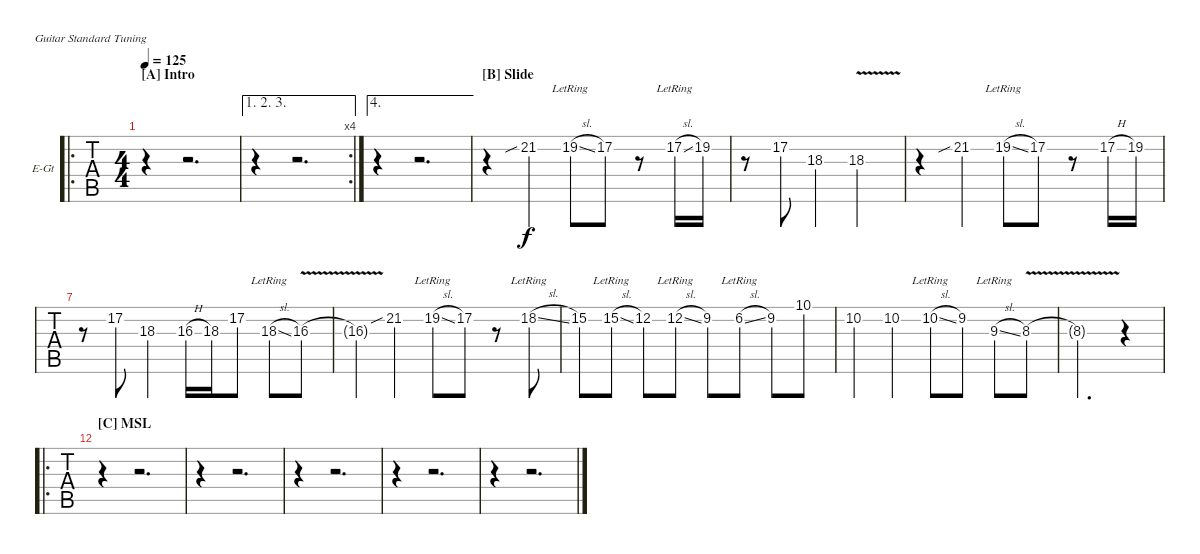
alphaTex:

\bracketExtendMode nobrackets
\firstSystemTrackNameOrientation horizontal
\otherSystemsTrackNameOrientation horizontal
\defaultBarNumberDisplay FirstOfSystem
\track ("Slide Gtr. 2" "E-Gt") {instrument electricguitarjazz}
\staff {tabs}
\tuning (E4 B3 G3 D3 A2 E2)
\ro
\ts (4 4)
\beaming (8 2 2 2 2)
\section ("A" "Intro")
\tempo 125
\clef g2
\ks c
r.4{dy f instrument electricguitarjazz} r.2{d} |
\ae (1 2 3)
\rc 4
r.4 r.2{d} |
\ae 4
r.4 r.2{d} |
\section ("B" "Slide")
r.4 21.2{sib st}.4 19.2{sl lr}.8 17.2.8 r.8 17.2{sl lr}.16 19.2.16 |
r.8 17.2.8 18.3{st}.4 18.3{v}.2 |
r.4 21.2{sib st}.4 19.2{sl lr}.8 17.2.8 r.8 17.2{h}.16 19.2.16 |
r.8 17.2.8 18.3{st}.4 16.3{h}.16 18.3.16 17.2.8 18.3{sl lr}.8 16.3{v}.8 |
16.3{v t}.4 21.2{sib st}.4 19.2{sl lr}.8 17.2.8 r.8 18.2{sl ac lr}.8 |
15.2.8 15.2{sl ac lr}.8 12.2.8 12.2{sl ac lr}.8 9.2.8 6.2{sl ac lr}.8 9.2.8 10.1.8 |
10.2{st}.4 10.2{st}.4 10.2{sl lr}.8 9.2.8 9.3{sl lr}.8 8.3{v}.8 |
8.3{v t}.2{d} r.4 |
\ro
\section ("C" "MSL")
r.4 r.2{d} |
r.4 r.2{d} |
r.4 r.2{d} |
r.4 r.2{d} |
r.4 r.2{d}
